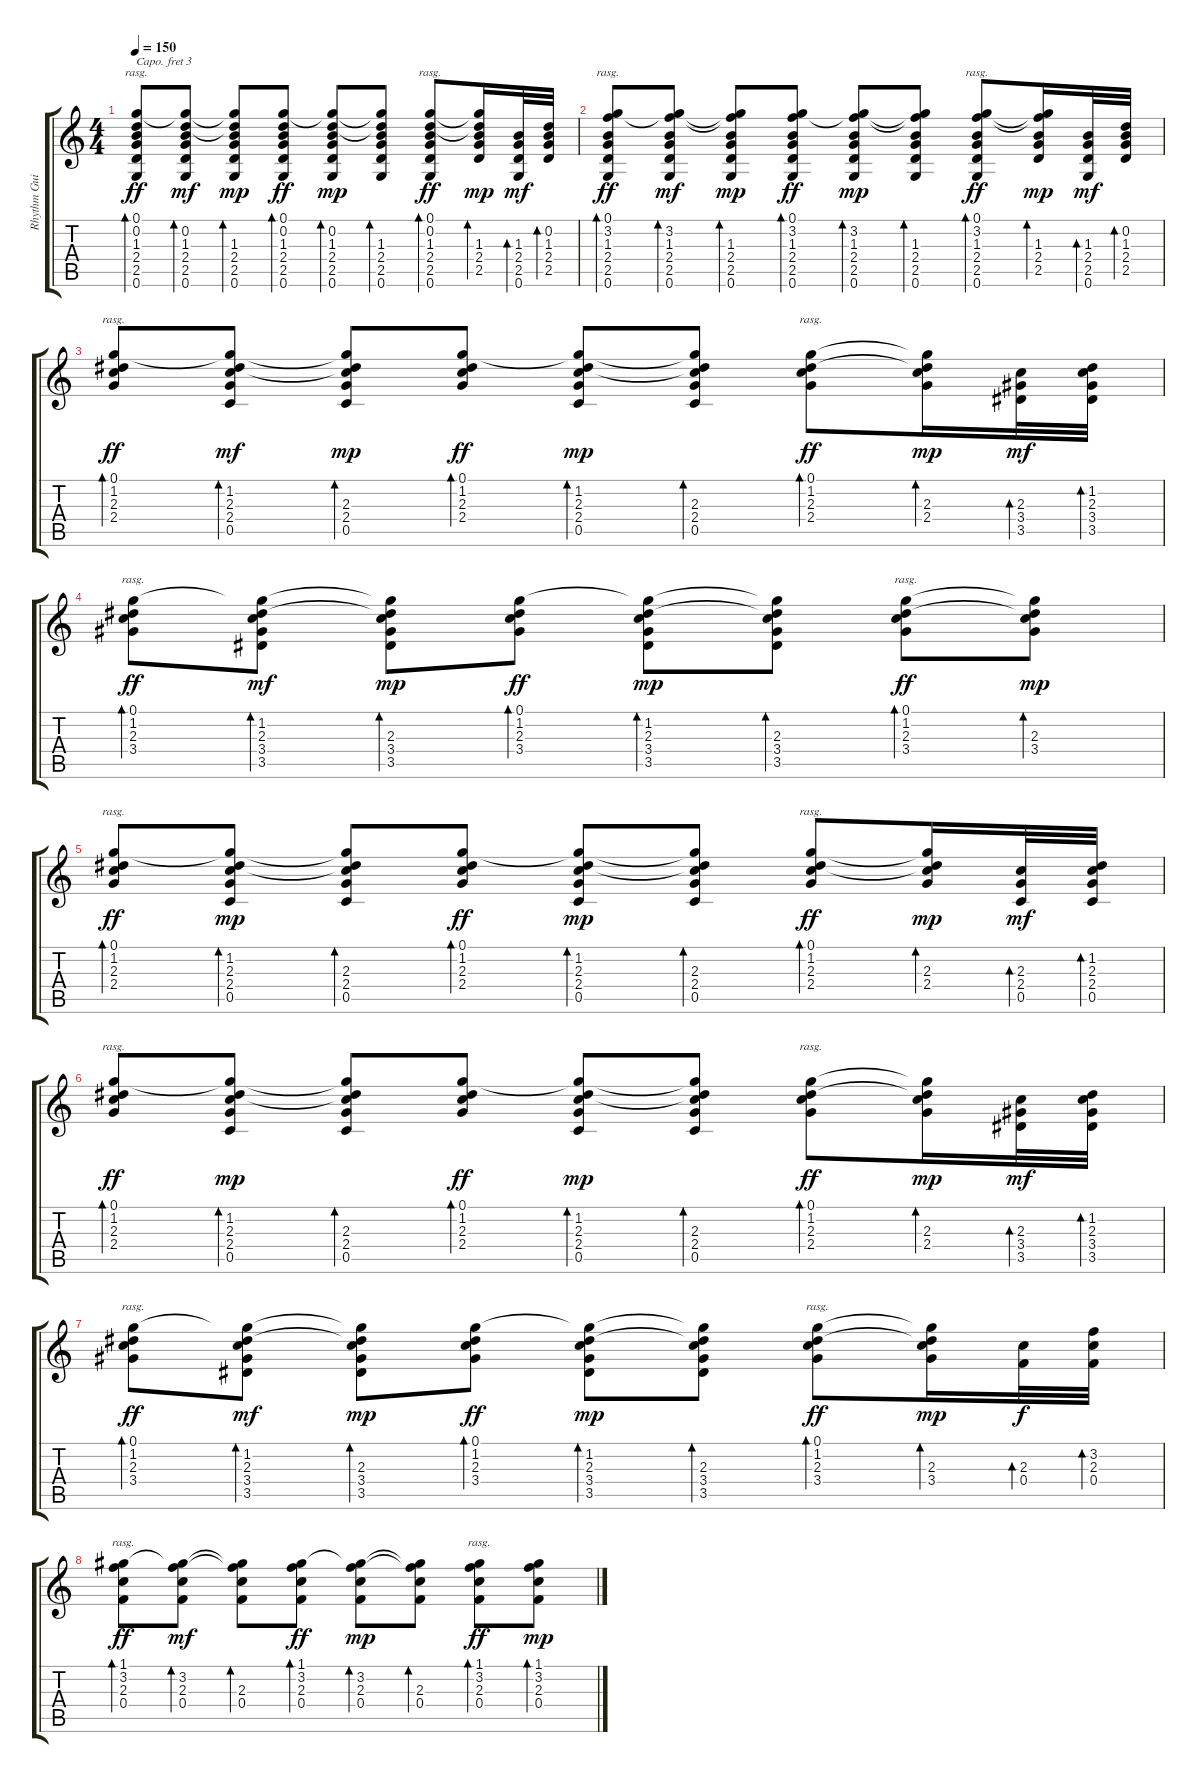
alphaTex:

\track ("Rhythm Guitar 1" "Rhythm Gui") {instrument acousticguitarnylon}
\staff {score tabs}
\capo 3
\tuning (E4 B3 G3 D3 A2 E2) {hide}
\ts (4 4)
\tempo 150
\clef g2
\ks c
(0.1 0.2 1.3 2.4 2.5 0.6).8{bd 480 rasg ii dy ff} (0.1{t} 0.2 1.3 2.4 2.5 0.6).8{bd 60 dy mf} (0.1{t} 0.2{t} 1.3 2.4 2.5 0.6).8{bd 60 dy mp} (0.1 0.2 1.3 2.4 2.5 0.6).8{bd 60 dy ff} (0.1{t} 0.2 1.3 2.4 2.5 0.6).8{bd 60 dy mp} (0.1{t} 0.2{t} 1.3 2.4 2.5 0.6).8{bd 60} (0.1 0.2 1.3 2.4 2.5 0.6).8{bd 120 rasg ii dy ff} (0.1{t} 0.2{t} 1.3 2.4 2.5).16{bd 120 dy mp} (1.3 2.4 2.5 0.6).32{bd 60 dy mf} (0.2 1.3 2.4 2.5).32{bd 60} |
(0.1 3.2 1.3 2.4 2.5 0.6).8{bd 480 rasg ii dy ff} (0.1{t} 3.2 1.3 2.4 2.5 0.6).8{bd 60 dy mf} (0.1{t} 3.2{t} 1.3 2.4 2.5 0.6).8{bd 60 dy mp} (0.1 3.2 1.3 2.4 2.5 0.6).8{bd 60 dy ff} (0.1{t} 3.2 1.3 2.4 2.5 0.6).8{bd 60 dy mp} (0.1{t} 3.2{t} 1.3 2.4 2.5 0.6).8{bd 60} (0.1 3.2 1.3 2.4 2.5 0.6).8{bd 120 rasg ii dy ff} (0.1{t} 3.2{t} 1.3 2.4 2.5).16{bd 120 dy mp} (1.3 2.4 2.5 0.6).32{bd 60 dy mf} (0.2 1.3 2.4 2.5).32{bd 60} |
(0.1 1.2 2.3 2.4).8{bd 480 rasg ii dy ff} (0.1{t} 1.2 2.3 2.4 0.5).8{bd 60 dy mf} (0.1{t} 1.2{t} 2.3 2.4 0.5).8{bd 60 dy mp} (0.1 1.2 2.3 2.4).8{bd 60 dy ff} (0.1{t} 1.2 2.3 2.4 0.5).8{bd 60 dy mp} (0.1{t} 1.2{t} 2.3 2.4 0.5).8{bd 60} (0.1 1.2 2.3 2.4).8{bd 120 rasg ii dy ff} (0.1{t} 1.2{t} 2.3 2.4).16{bd 120 dy mp} (2.3 3.4 3.5).32{bd 60 dy mf} (1.2 2.3 3.4 3.5).32{bd 60} |
(0.1 1.2 2.3 3.4).8{bd 480 rasg ii dy ff} (0.1{t} 1.2 2.3 3.4 3.5).8{bd 60 dy mf} (0.1{t} 1.2{t} 2.3 3.4 3.5).8{bd 60 dy mp} (0.1 1.2 2.3 3.4).8{bd 60 dy ff} (0.1{t} 1.2 2.3 3.4 3.5).8{bd 60 dy mp} (0.1{t} 1.2{t} 2.3 3.4 3.5).8{bd 60} (0.1 1.2 2.3 3.4).8{bd 120 rasg ii dy ff} (0.1{t} 1.2{t} 2.3 3.4).8{bd 120 dy mp} |
(0.1 1.2 2.3 2.4).8{bd 480 rasg ii dy ff} (0.1{t} 1.2 2.3 2.4 0.5).8{bd 60 dy mp} (0.1{t} 1.2{t} 2.3 2.4 0.5).8{bd 60} (0.1 1.2 2.3 2.4).8{bd 60 dy ff} (0.1{t} 1.2 2.3 2.4 0.5).8{bd 60 dy mp} (0.1{t} 1.2{t} 2.3 2.4 0.5).8{bd 60} (0.1 1.2 2.3 2.4).8{bd 120 rasg ii dy ff} (0.1{t} 1.2{t} 2.3 2.4).16{bd 120 dy mp} (2.3 2.4 0.5).32{bd 60 dy mf} (1.2 2.3 2.4 0.5).32{bd 60} |
(0.1 1.2 2.3 2.4).8{bd 480 rasg ii dy ff} (0.1{t} 1.2 2.3 2.4 0.5).8{bd 60 dy mp} (0.1{t} 1.2{t} 2.3 2.4 0.5).8{bd 60} (0.1 1.2 2.3 2.4).8{bd 60 dy ff} (0.1{t} 1.2 2.3 2.4 0.5).8{bd 60 dy mp} (0.1{t} 1.2{t} 2.3 2.4 0.5).8{bd 60} (0.1 1.2 2.3 2.4).8{bd 120 rasg ii dy ff} (0.1{t} 1.2{t} 2.3 2.4).16{bd 120 dy mp} (2.3 3.4 3.5).32{bd 60 dy mf} (1.2 2.3 3.4 3.5).32{bd 60} |
(0.1 1.2 2.3 3.4).8{bd 480 rasg ii dy ff} (0.1{t} 1.2 2.3 3.4 3.5).8{bd 60 dy mf} (0.1{t} 1.2{t} 2.3 3.4 3.5).8{bd 60 dy mp} (0.1 1.2 2.3 3.4).8{bd 60 dy ff} (0.1{t} 1.2 2.3 3.4 3.5).8{bd 60 dy mp} (0.1{t} 1.2{t} 2.3 3.4 3.5).8{bd 60} (0.1 1.2 2.3 3.4).8{bd 120 rasg ii dy ff} (0.1{t} 1.2{t} 2.3 3.4).16{bd 120 dy mp} (2.3 0.4).32{bd 60 dy f} (3.2 2.3 0.4).32{bd 60} |
(1.1 3.2 2.3 0.4).8{bd 120 rasg ii dy ff} (1.1{t} 3.2 2.3 0.4).8{bd 60 dy mf} (1.1{t} 3.2{t} 2.3 0.4).8{bd 60} (1.1 3.2 2.3 0.4).8{bd 60 dy ff} (1.1{t} 3.2 2.3 0.4).8{bd 60 dy mp} (1.1{t} 3.2{t} 2.3 0.4).8{bd 60} (1.1 3.2 2.3 0.4).8{bd 60 rasg ii dy ff} (1.1 3.2 2.3 0.4).8{bd 60 dy mp}
